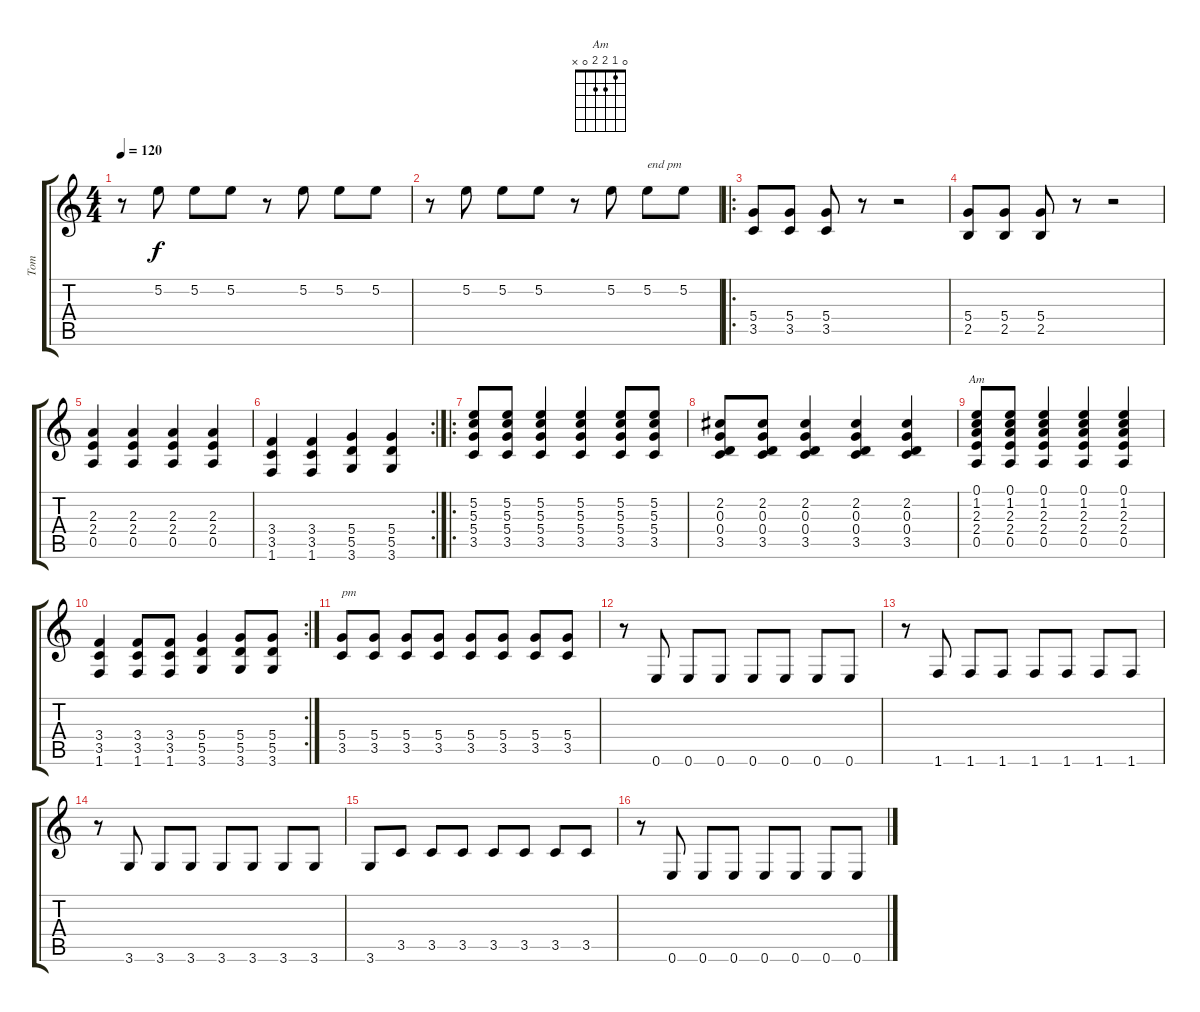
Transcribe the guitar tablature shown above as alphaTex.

\track ("Tom" "Tom") {instrument acousticguitarnylon}
\staff {score tabs}
\tuning (E4 B3 G3 D3 A2 E2) {hide}
\chord ("Am" 0 1 2 2 0 x)
\ts (4 4)
\tempo 120
\clef g2
\ks c
r.8{dy f} 5.2.8 5.2.8 5.2.8 r.8 5.2.8 5.2.8 5.2.8 |
r.8 5.2.8 5.2.8 5.2.8 r.8 5.2.8 5.2.8{txt "end pm"} 5.2.8 |
\ro
(5.4 3.5).8 (5.4 3.5).8 (5.4 3.5).8 r.8 r.2 |
(5.4 2.5).8 (5.4 2.5).8 (5.4 2.5).8 r.8 r.2 |
(2.3 2.4 0.5).4 (2.3 2.4 0.5).4 (2.3 2.4 0.5).4 (2.3 2.4 0.5).4 |
\rc 2
(3.4 3.5 1.6).4 (3.4 3.5 1.6).4 (5.4 5.5 3.6).4 (5.4 5.5 3.6).4 |
\ro
(5.2 5.3 5.4 3.5).8 (5.2 5.3 5.4 3.5).8 (5.2 5.3 5.4 3.5).4 (5.2 5.3 5.4 3.5).4 (5.2 5.3 5.4 3.5).8 (5.2 5.3 5.4 3.5).8 |
(2.2 0.3 0.4 3.5).8 (2.2 0.3 0.4 3.5).8 (2.2 0.3 0.4 3.5).4 (2.2 0.3 0.4 3.5).4 (2.2 0.3 0.4 3.5).4 |
(0.1 1.2 2.3 2.4 0.5).8{ch "Am"} (0.1 1.2 2.3 2.4 0.5).8 (0.1 1.2 2.3 2.4 0.5).4 (0.1 1.2 2.3 2.4 0.5).4 (0.1 1.2 2.3 2.4 0.5).4 |
\rc 2
(3.4 3.5 1.6).4 (3.4 3.5 1.6).8 (3.4 3.5 1.6).8 (5.4 5.5 3.6).4 (5.4 5.5 3.6).8 (5.4 5.5 3.6).8 |
(5.4 3.5).8{txt "pm"} (5.4 3.5).8 (5.4 3.5).8 (5.4 3.5).8 (5.4 3.5).8 (5.4 3.5).8 (5.4 3.5).8 (5.4 3.5).8 |
r.8 0.6.8 0.6.8 0.6.8 0.6.8 0.6.8 0.6.8 0.6.8 |
r.8 1.6.8 1.6.8 1.6.8 1.6.8 1.6.8 1.6.8 1.6.8 |
r.8 3.6.8 3.6.8 3.6.8 3.6.8 3.6.8 3.6.8 3.6.8 |
3.6.8 3.5.8 3.5.8 3.5.8 3.5.8 3.5.8 3.5.8 3.5.8 |
r.8 0.6.8 0.6.8 0.6.8 0.6.8 0.6.8 0.6.8 0.6.8
